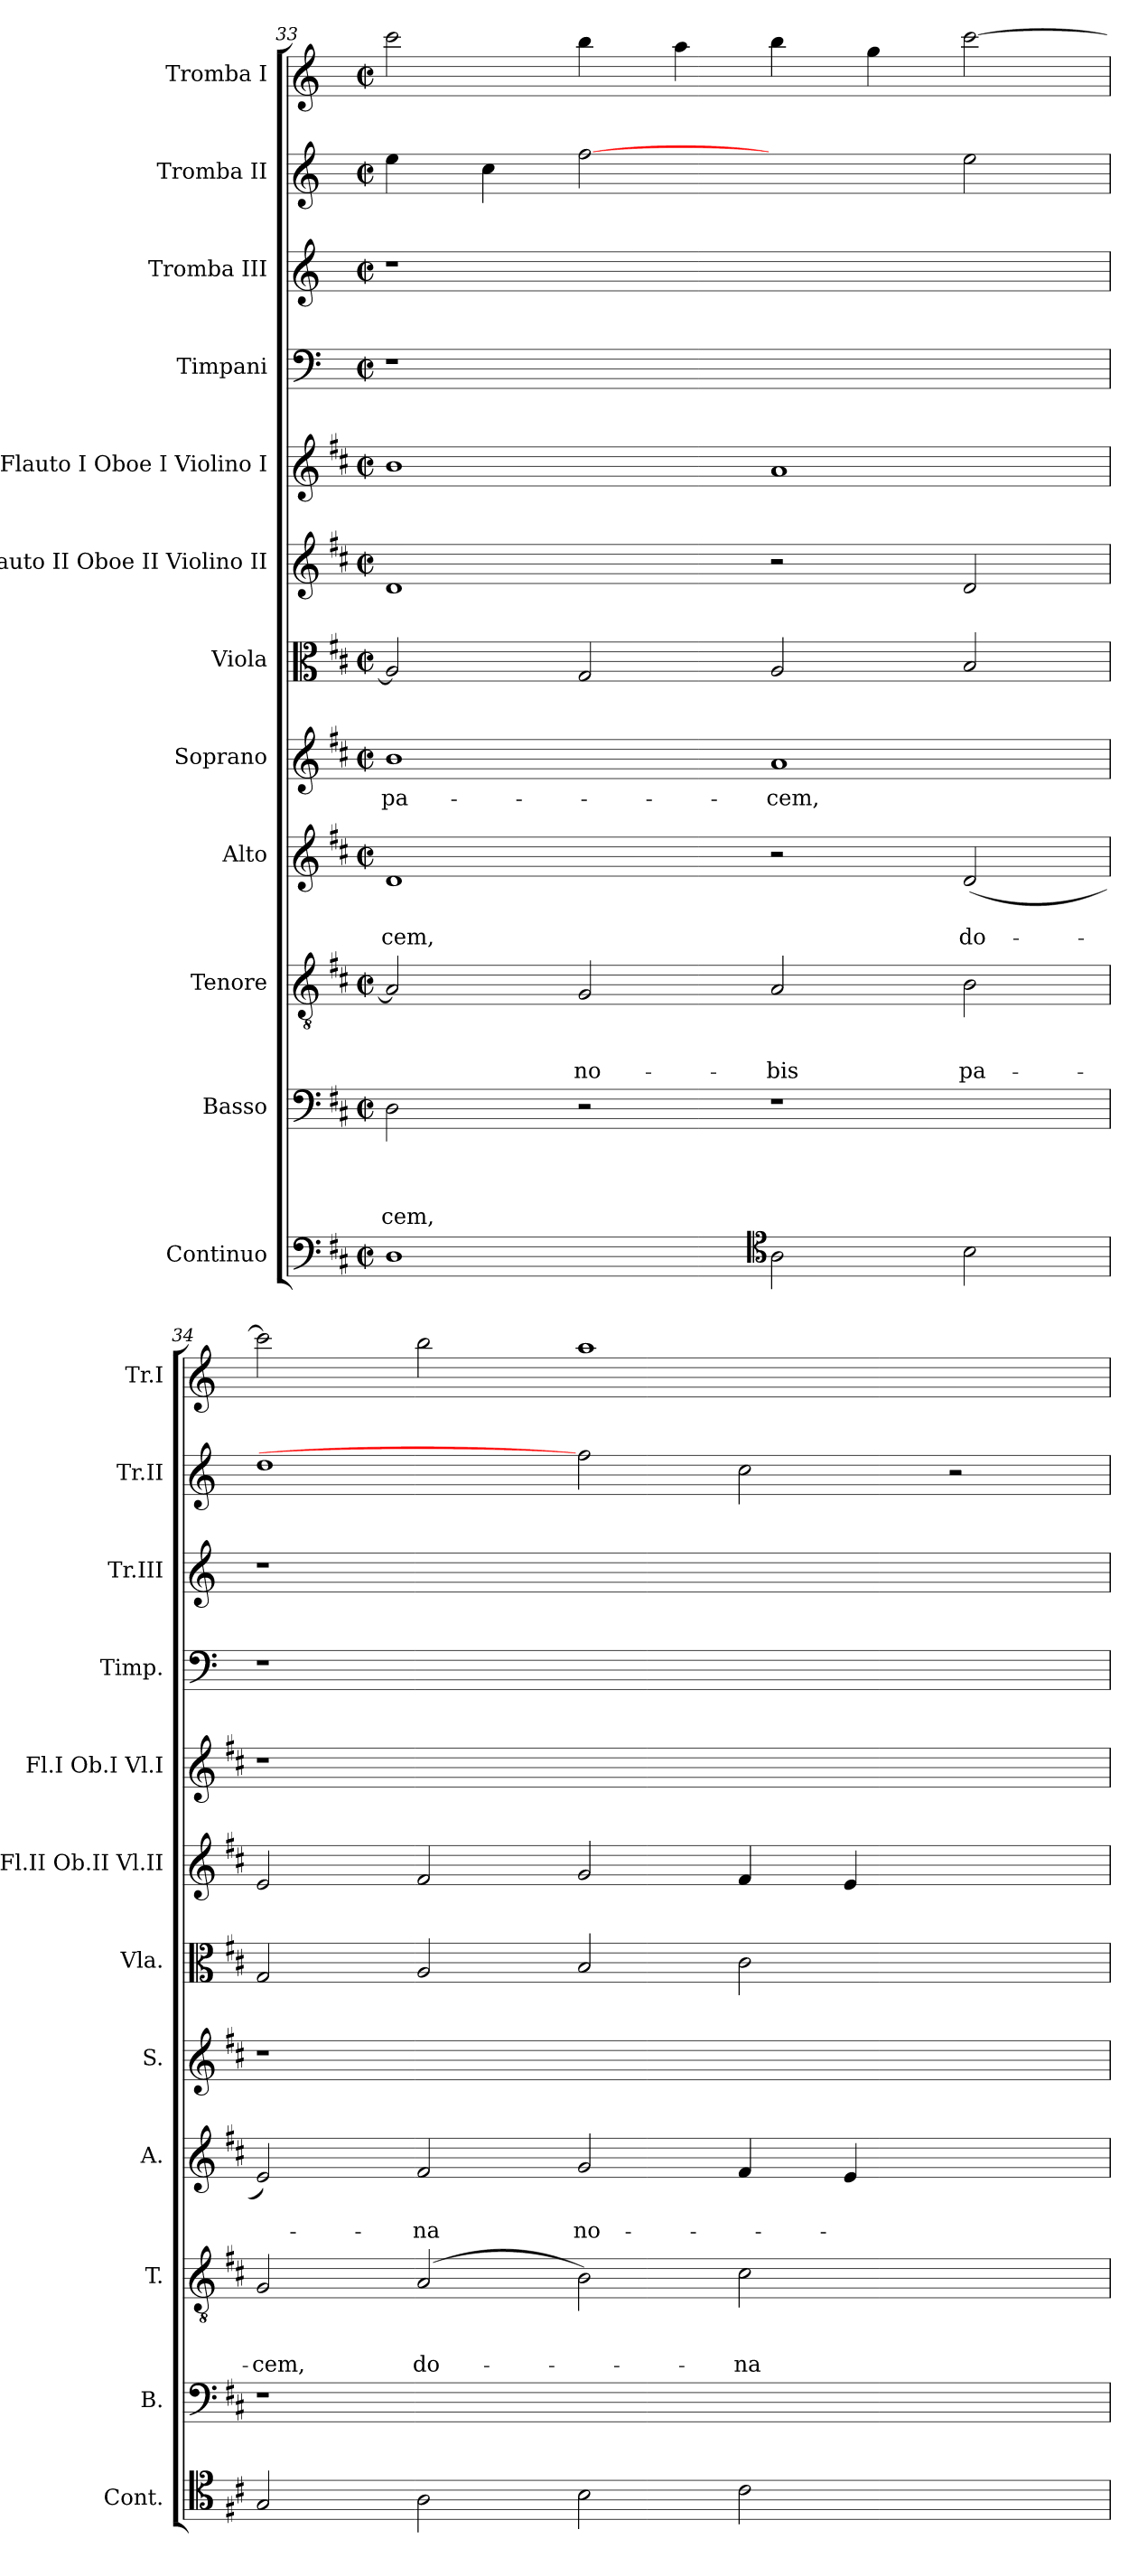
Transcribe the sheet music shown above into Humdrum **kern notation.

**kern	**kern	**text	**text	**text	**text	**kern	**text	**text	**text	**kern	**text	**text	**kern	**text	**kern	**kern	**kern	**kern	**kern	**kern	**kern
*part12	*part11	*part11	*part11	*part11	*part11	*part10	*part10	*part10	*part10	*part9	*part9	*part9	*part8	*part8	*part7	*part6	*part5	*part4	*part3	*part2	*part1
*staff12	*staff11	*staff11	*staff11	*staff11	*staff11	*staff10	*staff10	*staff10	*staff10	*staff9	*staff9	*staff9	*staff8	*staff8	*staff7	*staff6	*staff5	*staff4	*staff3	*staff2	*staff1
*I"Continuo	*I"Basso	*	*	*	*	*I"Tenore	*	*	*	*I"Alto	*	*	*I"Soprano	*	*I"Viola	*I"Flauto II Oboe II Violino II	*I"Flauto I Oboe I Violino I	*I"Timpani	*I"Tromba III	*I"Tromba II	*I"Tromba I
*I'Cont.	*I'B.	*	*	*	*	*I'T.	*	*	*	*I'A.	*	*	*I'S.	*	*I'Vla.	*I'Fl.II Ob.II Vl.II	*I'Fl.I Ob.I Vl.I	*I'Timp.	*I'Tr.III	*I'Tr.II	*I'Tr.I
*clefF4	*clefF4	*	*	*	*	*clefGv2	*	*	*	*clefG2	*	*	*clefG2	*	*clefC3	*clefG2	*clefG2	*clefF4	*clefG2	*clefG2	*clefG2
*	*	*	*	*	*	*	*	*	*	*	*	*	*	*	*	*	*	*ITrd-1c-2	*ITrd-1c-2	*ITrd-1c-2	*ITrd-1c-2
*k[f#c#]	*k[f#c#]	*	*	*	*	*k[f#c#]	*	*	*	*k[f#c#]	*	*	*k[f#c#]	*	*k[f#c#]	*k[f#c#]	*k[f#c#]	*k[f#c#]	*k[f#c#]	*k[f#c#]	*k[f#c#]
*D:	*D:	*	*	*	*	*D:	*	*	*	*D:	*	*	*D:	*	*D:	*D:	*D:	*D:	*D:	*D:	*D:
*M2/2	*M2/2	*	*	*	*	*M2/2	*	*	*	*M2/2	*	*	*M2/2	*	*M2/2	*M2/2	*M2/2	*M2/2	*M2/2	*M2/2	*M2/2
*met(c|)	*met(c|)	*	*	*	*	*met(c|)	*	*	*	*met(c|)	*	*	*met(c|)	*	*met(c|)	*met(c|)	*met(c|)	*met(c|)	*met(c|)	*met(c|)	*met(c|)
=33	=33	=33	=33	=33	=33	=33	=33	=33	=33	=33	=33	=33	=33	=33	=33	=33	=33	=33	=33	=33	=33
!	!	!	!	!	!LO:LY:b	!	!	!	!	!	!	!LO:LY:b	!	!LO:LY:b	!	!	!	!	!	!	!
1D	2D\	.	.	.	-cem,	2A/]	.	.	.	1d	.	-cem,	1b	pa-	2A/]	1d	1b	1r	1r	4ff#\	2ddd\
.	.	.	.	.	.	.	.	.	.	.	.	.	.	.	.	.	.	.	.	4dd\	.
!	!	!	!	!	!	!	!	!	!LO:LY:b	!	!	!	!	!	!	!	!	!	!	!	!
.	2r	.	.	.	.	2G/	.	.	no-	.	.	.	.	.	2G/	.	.	.	.	[2gg	4ccc#\
.	.	.	.	.	.	.	.	.	.	.	.	.	.	.	.	.	.	.	.	.	4bb\
*clefC4	*	*	*	*	*	*	*	*	*	*	*	*	*	*	*	*	*	*	*	*	*
!	!	!	!	!	!	!	!	!	!LO:LY:b	!	!	!	!	!LO:LY:b	!	!	!	!	!	!	!
2A\	1r	.	.	.	.	2A/	.	.	-bis	2r	.	.	1a	-cem,	2A/	2r	1a	1ryy	1ryy	2ryy	4ccc#\
.	.	.	.	.	.	.	.	.	.	.	.	.	.	.	.	.	.	.	.	.	4aa\
!	!	!	!	!	!	!	!	!	!LO:LY:b	!	!	!LO:LY:b	!	!	!	!	!	!	!	!	!
2B\	.	.	.	.	.	2B\	.	.	pa-	(<2d/	.	do-	.	.	2B/	2d/	.	.	.	2ff#\	[2ddd\
=34	=34	=34	=34	=34	=34	=34	=34	=34	=34	=34	=34	=34	=34	=34	=34	=34	=34	=34	=34	=34	=34
!	!	!	!	!	!	!	!	!	!LO:LY:b	!	!	!	!	!	!	!	!	!	!	!	!
2G/	1r	.	.	.	.	2G/	.	.	-cem,	2e/)	.	.	1r	.	2G/	2e/	1r	1r	1r	1ee	2ddd\]
!	!	!	!	!	!	!	!	!	!LO:LY:b	!	!	!LO:LY:b	!	!	!	!	!	!	!	!	!
2A\	.	.	.	.	.	(>2A/	.	.	do-	2f#/	.	-na	.	.	2A/	2f#/	.	.	.	.	2ccc#\
!	!	!	!	!	!	!	!	!	!	!	!	!LO:LY:b	!	!	!	!	!	!	!	!	!
2B\	1.ryy	.	.	.	.	2B\)	.	.	.	2g/	.	no-	1.ryy	.	2B/	2g/	1.ryy	1.ryy	1.ryy	2gg]	1bb
!	!	!	!	!	!	!	!	!	!LO:LY:b	!	!	!	!	!	!	!	!	!	!	!	!
2c#\	.	.	.	.	.	2c#\	.	.	-na	4f#/	.	.	.	.	2c#\	4f#/	.	.	.	2dd\	.
.	.	.	.	.	.	.	.	.	.	4e/	.	.	.	.	.	4e/	.	.	.	.	.
2ryy	.	.	.	.	.	2ryy	.	.	.	2ryy	.	.	.	.	2ryy	2ryy	.	.	.	2r	2ryy
=	=	=	=	=	=	=	=	=	=	=	=	=	=	=	=	=	=	=	=	=	=
*-	*-	*-	*-	*-	*-	*-	*-	*-	*-	*-	*-	*-	*-	*-	*-	*-	*-	*-	*-	*-	*-
